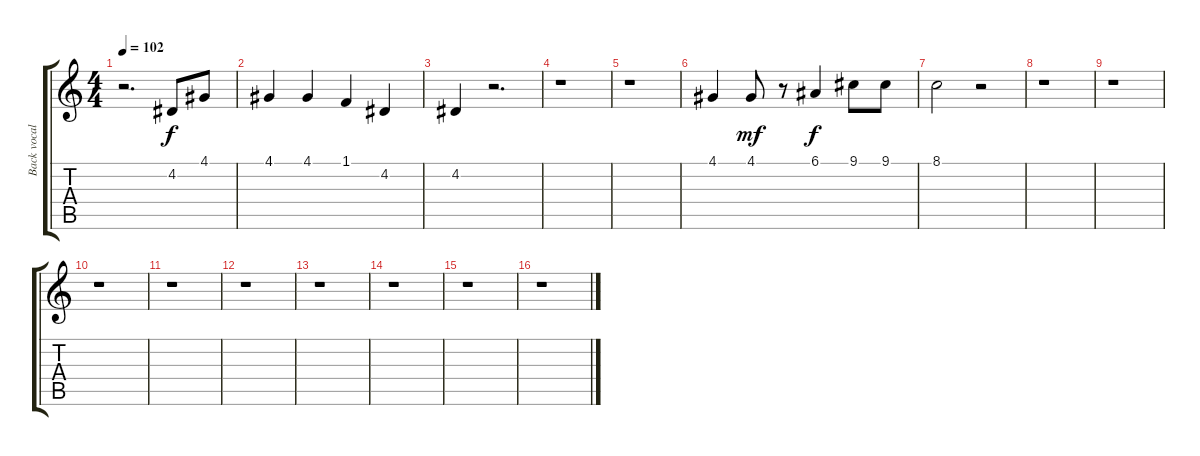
\track ("Back vocals 2" "Back vocal") {instrument violin}
\staff {score tabs}
\tuning (E4 B3 G3 D3 A2 E2) {hide}
\ts (4 4)
\tempo 102
\clef g2
\ks c
r.2{d dy f} 4.2.8 4.1.8 |
4.1.4 4.1.4 1.1.4 4.2.4 |
4.2.4 r.2{d} |
r.1 |
r.1 |
4.1.4 4.1.8{dy mf} r.8 6.1.4{dy f} 9.1.8 9.1.8 |
8.1.2 r.2 |
r.1 |
r.1 |
r.1 |
r.1 |
r.1 |
r.1 |
r.1 |
r.1 |
r.1
